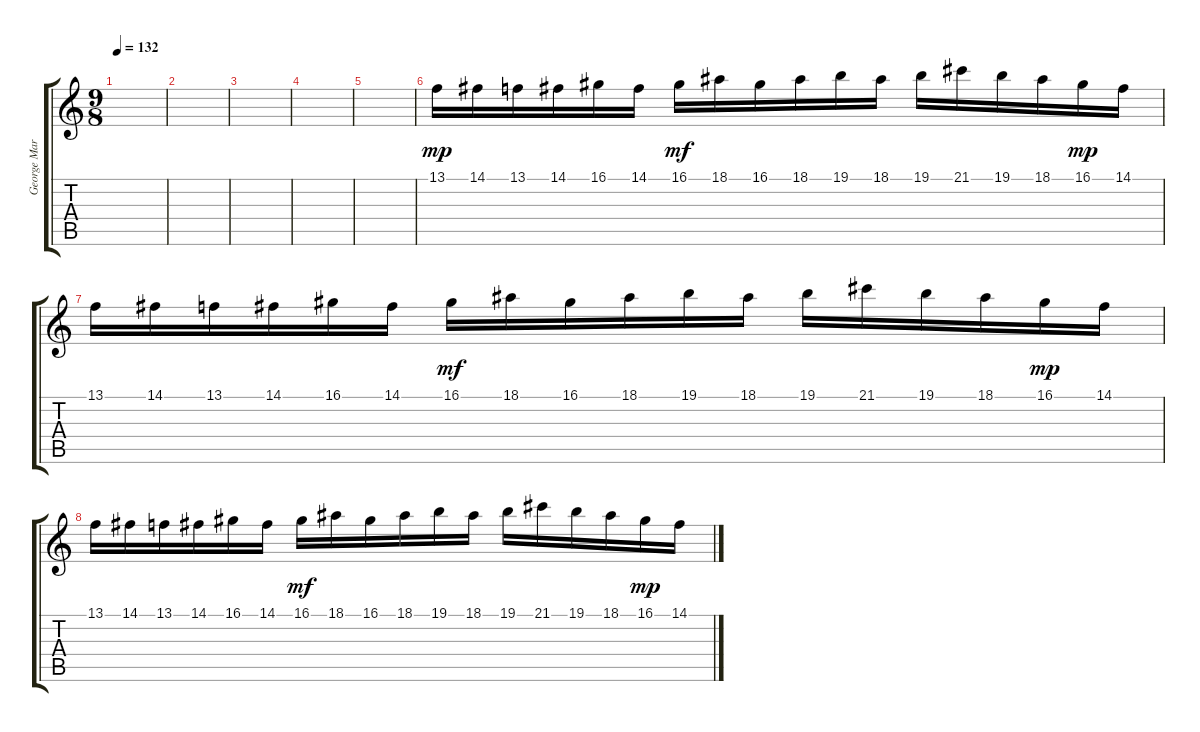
\track ("George Martin" "George Mar") {instrument stringensemble1}
\staff {score tabs}
\tuning (E4 B3 G3 D3 A2 E2) {hide}
\ts (9 8)
\tempo 132
\clef g2
\ks c
|
|
|
|
|
13.1.16{dy mp} 14.1.16 13.1.16 14.1.16 16.1.16 14.1.16 16.1.16{dy mf} 18.1.16 16.1.16 18.1.16 19.1.16 18.1.16 19.1.16 21.1.16 19.1.16 18.1.16 16.1.16{dy mp} 14.1.16 |
13.1.16 14.1.16 13.1.16 14.1.16 16.1.16 14.1.16 16.1.16{dy mf} 18.1.16 16.1.16 18.1.16 19.1.16 18.1.16 19.1.16 21.1.16 19.1.16 18.1.16 16.1.16{dy mp} 14.1.16 |
13.1.16 14.1.16 13.1.16 14.1.16 16.1.16 14.1.16 16.1.16{dy mf} 18.1.16 16.1.16 18.1.16 19.1.16 18.1.16 19.1.16 21.1.16 19.1.16 18.1.16 16.1.16{dy mp} 14.1.16
